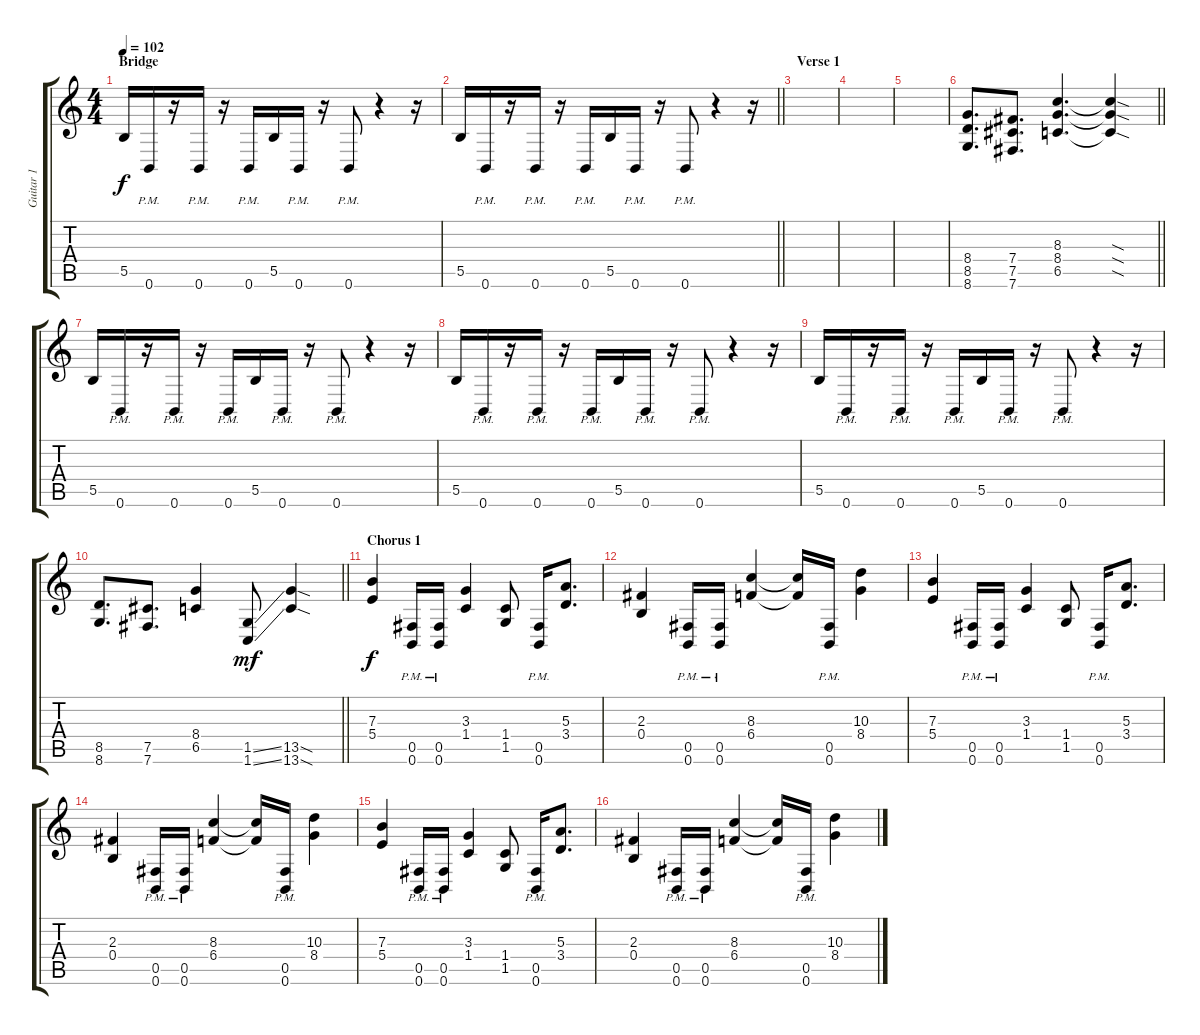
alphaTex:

\track ("Guitar 1" "Guitar 1") {instrument distortionguitar}
\staff {score tabs}
\tuning (Db4 Ab3 E3 B2 Gb2 B1) {hide}
\ts (4 4)
\section ("" "Bridge")
\tempo 102
\clef g2
\ks c
5.5.16{dy f} 0.6{pm}.16 r.16 0.6{pm}.16 r.16 0.6{pm}.16 5.5.16 0.6{pm}.16 r.16 0.6{pm}.8 r.4 r.16 |
\barLineRight lightlight
5.5.16 0.6{pm}.16 r.16 0.6{pm}.16 r.16 0.6{pm}.16 5.5.16 0.6{pm}.16 r.16 0.6{pm}.8 r.4 r.16 |
\section ("" "Verse 1")
|
|
|
\barLineRight lightlight
(8.4 8.5 8.6).8{d} (7.4 7.5 7.6).8{d} (8.3 8.4 6.5).4{d} (8.3{sod t} 8.4{sod t} 6.5{sod t}).4 |
5.5.16 0.6{pm}.16 r.16 0.6{pm}.16 r.16 0.6{pm}.16 5.5.16 0.6{pm}.16 r.16 0.6{pm}.8 r.4 r.16 |
5.5.16 0.6{pm}.16 r.16 0.6{pm}.16 r.16 0.6{pm}.16 5.5.16 0.6{pm}.16 r.16 0.6{pm}.8 r.4 r.16 |
5.5.16 0.6{pm}.16 r.16 0.6{pm}.16 r.16 0.6{pm}.16 5.5.16 0.6{pm}.16 r.16 0.6{pm}.8 r.4 r.16 |
\barLineRight lightlight
(8.5 8.6).8{d} (7.5 7.6).8{d} (8.4 6.5).4 (1.5{ss} 1.6{ss}).8{dy mf} (13.5{sod} 13.6{sod}).4 |
\section ("" "Chorus 1")
(7.3 5.4).4{dy f} (0.5{pm} 0.6{pm}).16 (0.5{pm} 0.6{pm}).16 (3.3 1.4).4 (1.4 1.5).8 (0.5{pm} 0.6{pm}).16 (5.3 3.4).8{d} |
(2.3 0.4).4 (0.5{pm} 0.6{pm}).16 (0.5{pm} 0.6{pm}).16 (8.3 6.4).4 (8.3{t} 6.4{t}).16 (0.5{pm} 0.6{pm}).16 (10.3 8.4).4 |
(7.3 5.4).4 (0.5{pm} 0.6{pm}).16 (0.5{pm} 0.6{pm}).16 (3.3 1.4).4 (1.4 1.5).8 (0.5{pm} 0.6{pm}).16 (5.3 3.4).8{d} |
(2.3 0.4).4 (0.5{pm} 0.6{pm}).16 (0.5{pm} 0.6{pm}).16 (8.3 6.4).4 (8.3{t} 6.4{t}).16 (0.5{pm} 0.6{pm}).16 (10.3 8.4).4 |
(7.3 5.4).4 (0.5{pm} 0.6{pm}).16 (0.5{pm} 0.6{pm}).16 (3.3 1.4).4 (1.4 1.5).8 (0.5{pm} 0.6{pm}).16 (5.3 3.4).8{d} |
(2.3 0.4).4 (0.5{pm} 0.6{pm}).16 (0.5{pm} 0.6{pm}).16 (8.3 6.4).4 (8.3{t} 6.4{t}).16 (0.5{pm} 0.6{pm}).16 (10.3 8.4).4
